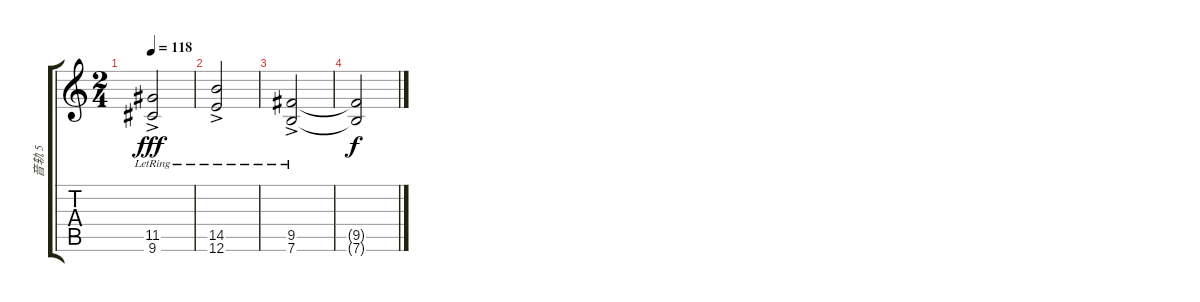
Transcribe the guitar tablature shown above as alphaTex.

\track ("音轨 5" "音轨 5") {instrument overdrivenguitar}
\staff {score tabs}
\tuning (E4 B3 G3 D3 A2 E2) {hide}
\ts (2 4)
\tempo 118
\clef g2
\ks c
(11.5{ac lr} 9.6{ac lr}).2{dy fff} |
(14.5 12.6{ac lr}).2 |
(9.5 7.6{ac lr}).2 |
(9.5{t} 7.6{t}).2{dy f}
